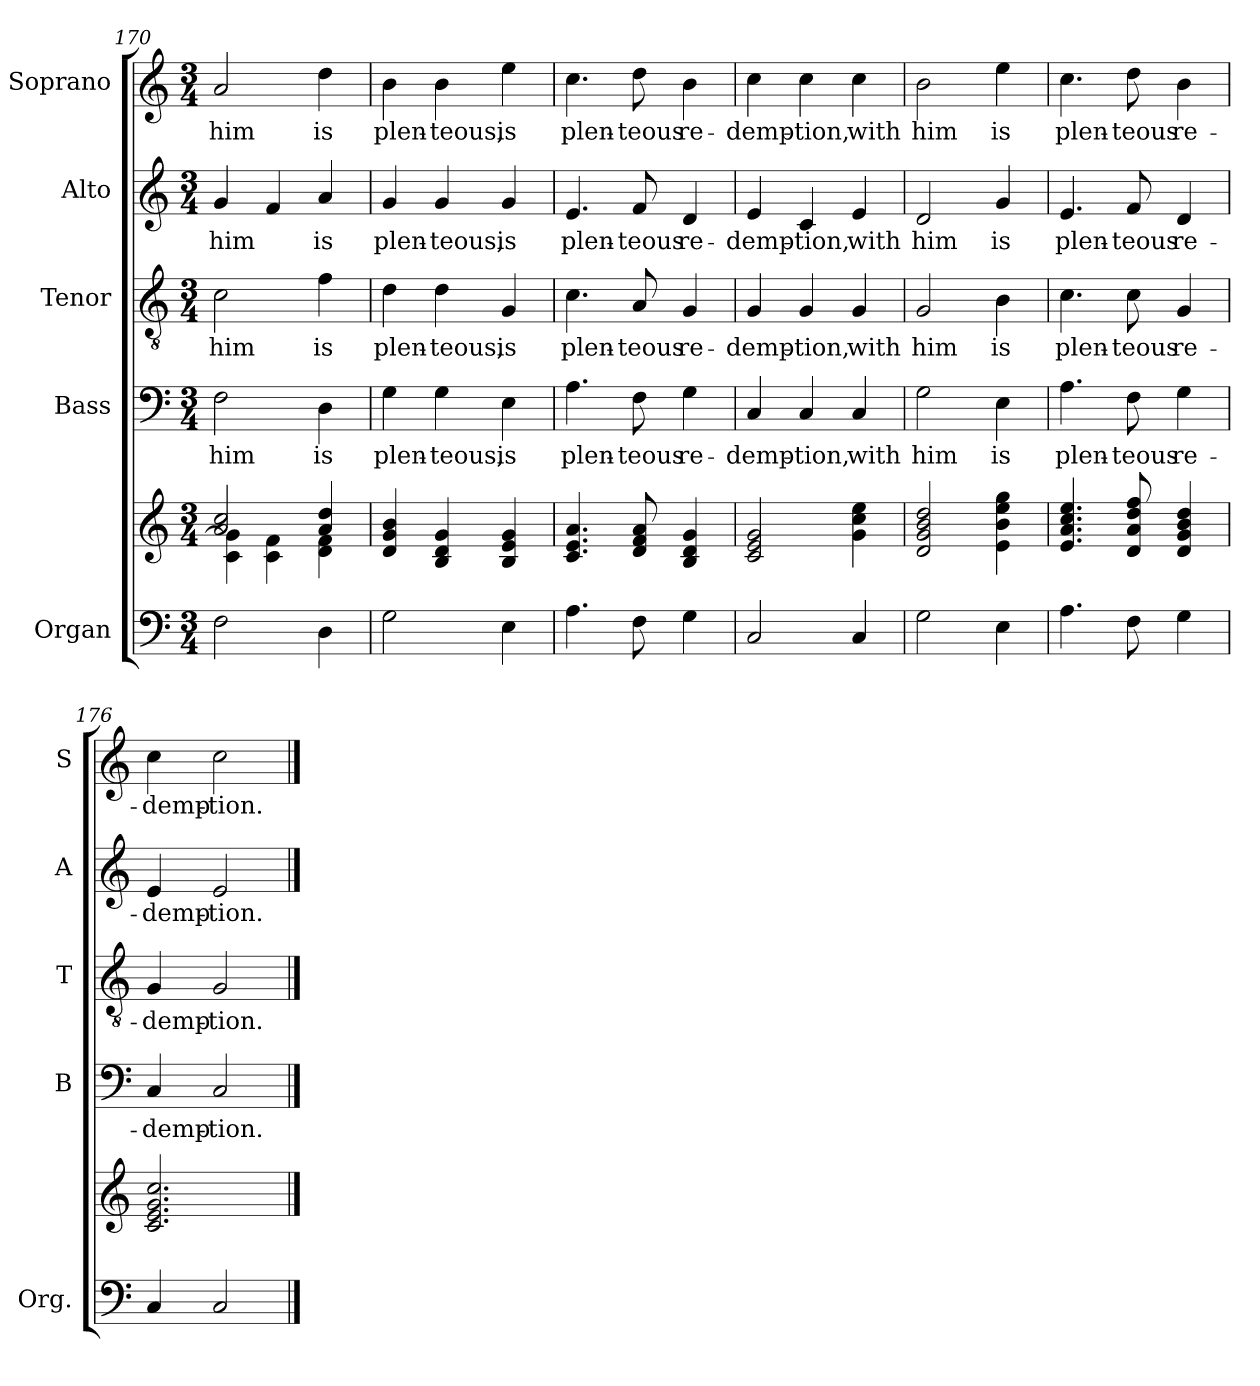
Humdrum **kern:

**kern	**kern	**kern	**text	**kern	**text	**kern	**text	**kern	**text
*part5	*part5	*part4	*part4	*part3	*part3	*part2	*part2	*part1	*part1
*staff6	*staff5	*staff4	*staff4	*staff3	*staff3	*staff2	*staff2	*staff1	*staff1
*I"Organ	*	*I"Bass	*	*I"Tenor	*	*I"Alto	*	*I"Soprano	*
*I'Org.	*	*I'B	*	*I'T	*	*I'A	*	*I'S	*
*clefF4	*clefG2	*clefF4	*	*clefGv2	*	*clefG2	*	*clefG2	*
*k[]	*k[]	*k[]	*	*k[]	*	*k[]	*	*k[]	*
*C:	*C:	*C:	*	*C:	*	*C:	*	*C:	*
*M3/4	*M3/4	*M3/4	*	*M3/4	*	*M3/4	*	*M3/4	*
=170	=170	=170	=170	=170	=170	=170	=170	=170	=170
*	*^	*	*	*	*	*	*	*	*
!	!	!	!	!LO:LY:b	!	!LO:LY:b	!	!LO:LY:b	!	!LO:LY:b
2F\	2a!/ 2cc!/	4c!\ 4g!\]	2F\	him	2c\	him	4g/	him	2a/	him
.	.	4c!\ 4f!\	.	.	.	.	4f/	.	.	.
!	!	!	!	!LO:LY:b	!	!LO:LY:b	!	!LO:LY:b	!	!LO:LY:b
4D\	4a!/ 4dd!/	4d!\ 4f!\	4D\	is	4f\	is	4a/	is	4dd\	is
!!LO:PB:g=z
=171	=171	=171	=171	=171	=171	=171	=171	=171	=171	=171
!	!	!	!	!LO:LY:b	!	!LO:LY:b	!	!LO:LY:b	!	!LO:LY:b
*	*v	*v	*	*	*	*	*	*	*	*
2G\	4d!/ 4g!/ 4b!/	4G\	plen-	4d\	plen-	4g/	plen-	4b\	plen-
!	!	!	!LO:LY:b	!	!LO:LY:b	!	!LO:LY:b	!	!LO:LY:b
.	4B!/ 4d!/ 4g!/	4G\	-teous,	4d\	-teous,	4g/	-teous,	4b\	-teous,
!	!	!	!LO:LY:b	!	!LO:LY:b	!	!LO:LY:b	!	!LO:LY:b
4E\	4B!/ 4e!/ 4g!/	4E\	is	4G/	is	4g/	is	4ee\	is
=172	=172	=172	=172	=172	=172	=172	=172	=172	=172
!	!	!	!LO:LY:b	!	!LO:LY:b	!	!LO:LY:b	!	!LO:LY:b
4.A\	4.c!/ 4.e!/ 4.a!/	4.A\	plen-	4.c\	plen-	4.e/	plen-	4.cc\	plen-
!	!	!	!LO:LY:b	!	!LO:LY:b	!	!LO:LY:b	!	!LO:LY:b
8F\	8d!/ 8f!/ 8a!/	8F\	-teous	8A/	-teous	8f/	-teous	8dd\	-teous
!	!	!	!LO:LY:b	!	!LO:LY:b	!	!LO:LY:b	!	!LO:LY:b
4G\	4B!/ 4d!/ 4g!/	4G\	re-	4G/	re-	4d/	re-	4b\	re-
=173	=173	=173	=173	=173	=173	=173	=173	=173	=173
!	!	!	!LO:LY:b	!	!LO:LY:b	!	!LO:LY:b	!	!LO:LY:b
2C/	2c!/ 2e!/ 2g!/	4C/	-demp-	4G/	-demp-	4e/	-demp-	4cc\	-demp-
!	!	!	!LO:LY:b	!	!LO:LY:b	!	!LO:LY:b	!	!LO:LY:b
.	.	4C/	-tion,	4G/	-tion,	4c/	-tion,	4cc\	-tion,
!	!	!	!LO:LY:b	!	!LO:LY:b	!	!LO:LY:b	!	!LO:LY:b
4C/	4g!\ 4cc!\ 4ee!\	4C/	with	4G/	with	4e/	with	4cc\	with
=174	=174	=174	=174	=174	=174	=174	=174	=174	=174
!	!	!	!LO:LY:b	!	!LO:LY:b	!	!LO:LY:b	!	!LO:LY:b
2G\	2d!/ 2g!/ 2b!/ 2dd!/	2G\	him	2G/	him	2d/	him	2b\	him
!	!	!	!LO:LY:b	!	!LO:LY:b	!	!LO:LY:b	!	!LO:LY:b
4E\	4e!\ 4b!\ 4ee!\ 4gg!\	4E\	is	4B\	is	4g/	is	4ee\	is
=175	=175	=175	=175	=175	=175	=175	=175	=175	=175
!	!	!	!LO:LY:b	!	!LO:LY:b	!	!LO:LY:b	!	!LO:LY:b
4.A\	4.e!/ 4.a!/ 4.cc!/ 4.ee!/	4.A\	plen-	4.c\	plen-	4.e/	plen-	4.cc\	plen-
!	!	!	!LO:LY:b	!	!LO:LY:b	!	!LO:LY:b	!	!LO:LY:b
8F\	8d!/ 8a!/ 8dd!/ 8ff!/	8F\	-teous	8c\	-teous	8f/	-teous	8dd\	-teous
!	!	!	!LO:LY:b	!	!LO:LY:b	!	!LO:LY:b	!	!LO:LY:b
4G\	4d!/ 4g!/ 4b!/ 4dd!/	4G\	re-	4G/	re-	4d/	re-	4b\	re-
=176	=176	=176	=176	=176	=176	=176	=176	=176	=176
!	!	!	!LO:LY:b	!	!LO:LY:b	!	!LO:LY:b	!	!LO:LY:b
4C/	2.c!/ 2.e!/ 2.g!/ 2.cc!/	4C/	-demp-	4G/	-demp-	4e/	-demp-	4cc\	-demp-
!	!	!	!LO:LY:b	!	!LO:LY:b	!	!LO:LY:b	!	!LO:LY:b
2C/	.	2C/	-tion.	2G/	-tion.	2e/	-tion.	2cc\	-tion.
==	==	==	==	==	==	==	==	==	==
*-	*-	*-	*-	*-	*-	*-	*-	*-	*-
